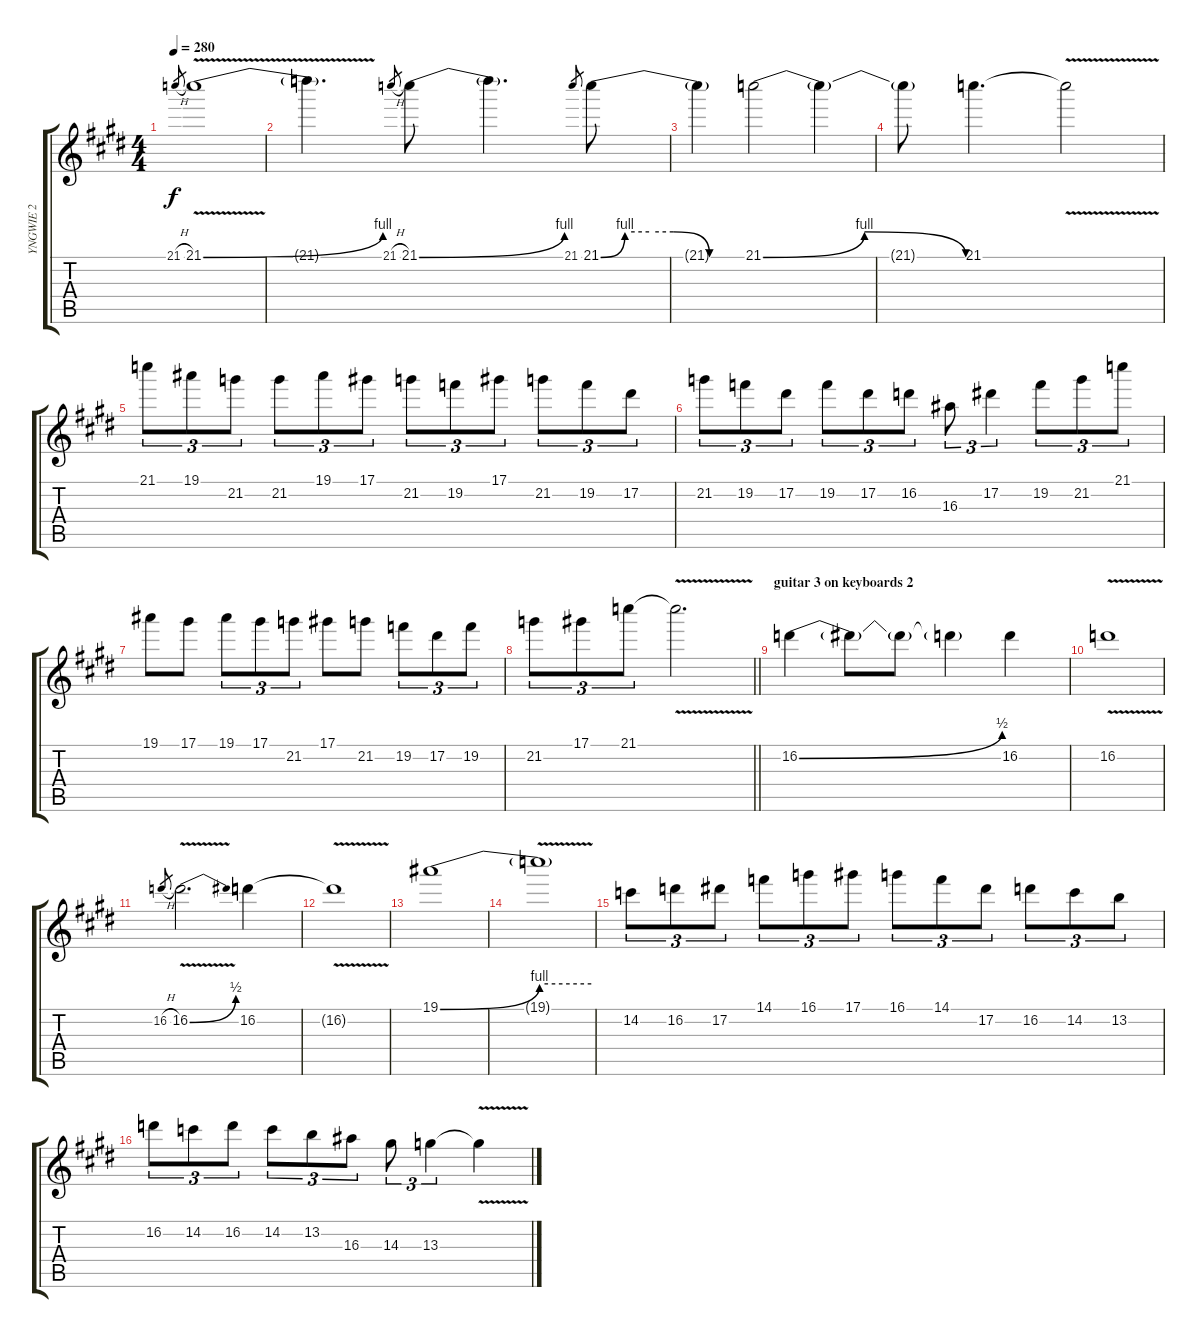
\track ("YNGWIE 2" "YNGWIE 2") {instrument distortionguitar}
\staff {score tabs}
\tuning (Eb4 Bb3 Gb3 Db3 Ab2 Eb2) {hide}
\ts (4 4)
\tempo 280
\clef g2
\ks c#minor
21.1{h}.8{gr dy f} 21.1{be (bend 0 0 60 4) v}.1 |
21.1{t}.4{d} 21.1{h}.8{gr} 21.1{be (bend 0 0 60 4)}.8 21.1{t}.4{d} 21.1.8{gr} 21.1{be (custom 0 0 10 4 20 4 30 4 45 0 60 0)}.8 |
21.1{t}.4 21.1{be (bendrelease 0 0 15 4 50 4 60 0)}.2 21.1{t}.4 |
21.1{t}.8 21.1.4{d} 21.1{v t}.2 |
21.1.8{tu (3 2)} 19.1.8{tu (3 2)} 21.2.8{tu (3 2)} 21.2.8{tu (3 2)} 19.1.8{tu (3 2)} 17.1.8{tu (3 2)} 21.2.8{tu (3 2)} 19.2.8{tu (3 2)} 17.1.8{tu (3 2)} 21.2.8{tu (3 2)} 19.2.8{tu (3 2)} 17.2.8{tu (3 2)} |
21.2.8{tu (3 2)} 19.2.8{tu (3 2)} 17.2.8{tu (3 2)} 19.2.8{tu (3 2)} 17.2.8{tu (3 2)} 16.2.8{tu (3 2)} 16.3.8{tu (3 2)} 17.2.4{tu (3 2)} 19.2.8{tu (3 2)} 21.2.8{tu (3 2)} 21.1.8{tu (3 2)} |
19.1.8 17.1.8 19.1.8{tu (3 2)} 17.1.8{tu (3 2)} 21.2.8{tu (3 2)} 17.1.8 21.2.8 19.2.8{tu (3 2)} 17.2.8{tu (3 2)} 19.2.8{tu (3 2)} |
\barLineRight lightlight
21.2.8{tu (3 2)} 17.1.8{tu (3 2)} 21.1.8{tu (3 2)} 21.1{v t}.2{d} |
\section ("" "guitar 3 on keyboards 2")
16.2{be (bend 0 0 60 2)}.4 16.2{t}.8 16.2{t}.8 16.2{t}.4 16.2.4 |
16.2{v}.1 |
16.2{h}.8{gr} 16.2{be (bend 0 0 60 2) v}.2{d} 16.2.4 |
16.2{v t}.1 |
19.1{be (bend 0 0 60 4)}.1 |
19.1{be (hold 0 4 60 4) v t}.1 |
14.2.8{tu (3 2)} 16.2.8{tu (3 2)} 17.2.8{tu (3 2)} 14.1.8{tu (3 2)} 16.1.8{tu (3 2)} 17.1.8{tu (3 2)} 16.1.8{tu (3 2)} 14.1.8{tu (3 2)} 17.2.8{tu (3 2)} 16.2.8{tu (3 2)} 14.2.8{tu (3 2)} 13.2.8{tu (3 2)} |
16.2.8{tu (3 2)} 14.2.8{tu (3 2)} 16.2.8{tu (3 2)} 14.2.8{tu (3 2)} 13.2.8{tu (3 2)} 16.3.8{tu (3 2)} 14.3.8{tu (3 2)} 13.3.4{tu (3 2)} 13.3{v t}.4
